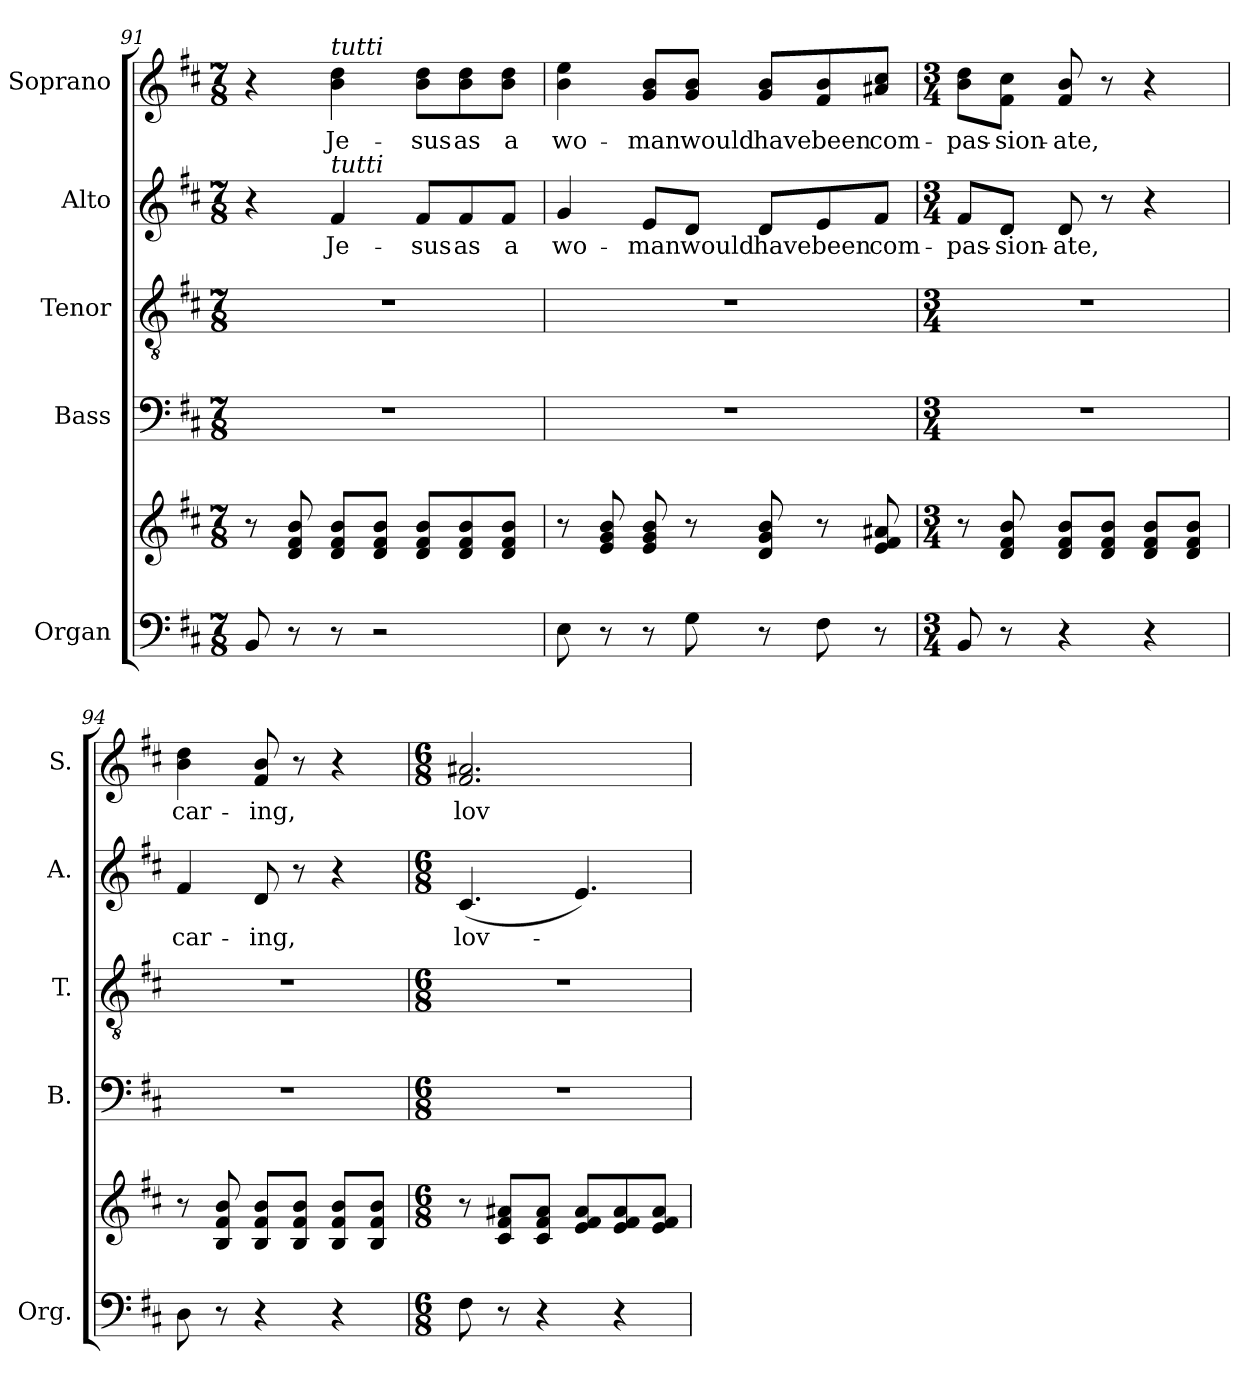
**kern	**kern	**kern	**kern	**kern	**text	**kern	**text
*part5	*part5	*part4	*part3	*part2	*part2	*part1	*part1
*staff6	*staff5	*staff4	*staff3	*staff2	*staff2	*staff1	*staff1
*I"Organ	*	*I"Bass	*I"Tenor	*I"Alto	*	*I"Soprano	*
*I'Org.	*	*I'B.	*I'T.	*I'A.	*	*I'S.	*
!!LO:PB:g=z
*clefF4	*clefG2	*clefF4	*clefGv2	*clefG2	*	*clefG2	*
*	*	*	*ITrd7c12	*	*	*	*
*k[f#c#]	*k[f#c#]	*k[f#c#]	*k[f#c#]	*k[f#c#]	*	*k[f#c#]	*
*D:	*D:	*D:	*D:	*D:	*	*D:	*
*M7/8	*M7/8	*M7/8	*M7/8	*M7/8	*	*M7/8	*
=91	=91	=91	=91	=91	=91	=91	=91
!	!	!LO:N:vis=1	!LO:N:vis=1	!	!	!	!
8BBi/	8r	2..r	2..r	4r	.	4r	.
8r	8di/ 8f#i 8bi	.	.	.	.	.	.
!	!	!	!	!	!LO:LY:b:color=#000000	!	!
!	!	!	!	!	!	!LO:TX:a:i:t=tutti	!
!	!	!	!	!LO:TX:a:i:t=tutti	!	!	!
!	!	!	!	!	!	!	!LO:LY:b:color=#000000
8r	8di/ 8f#i/ 8bi/L	.	.	4f#i/	Je-	4bi\ 4ddi	Je-
2r	8di/ 8f#i/ 8bi/J	.	.	.	.	.	.
!	!	!	!	!	!LO:LY:b:color=#000000	!	!
!	!	!	!	!	!	!	!LO:LY:b:color=#000000
.	8di/ 8f#i/ 8bi/L	.	.	8f#i/L	-sus	8bi\ 8ddi\L	-sus
!	!	!	!	!	!LO:LY:b:color=#000000	!	!
!	!	!	!	!	!	!	!LO:LY:b:color=#000000
.	8di/ 8f#i/ 8bi/	.	.	8f#i/	as	8bi\ 8ddi\	as
!	!	!	!	!	!LO:LY:b:color=#000000	!	!
!	!	!	!	!	!	!	!LO:LY:b:color=#000000
.	8di/ 8f#i/ 8bi/J	.	.	8f#i/J	a	8bi\ 8ddi\J	a
=92	=92	=92	=92	=92	=92	=92	=92
!	!	!LO:N:vis=1	!LO:N:vis=1	!	!	!	!
!	!	!	!	!	!LO:LY:b:color=#000000	!	!
!	!	!	!	!	!	!	!LO:LY:b:color=#000000
8Ei\	8r	2..r	2..r	4gi/	wo-	4bi\ 4eei	wo-
8r	8ei/ 8gi 8bi	.	.	.	.	.	.
!	!	!	!	!	!LO:LY:b:color=#000000	!	!
!	!	!	!	!	!	!	!LO:LY:b:color=#000000
8r	8ei/ 8gi 8bi	.	.	8ei/L	-man	8gi/ 8bi/L	-man
!	!	!	!	!	!LO:LY:b:color=#000000	!	!
!	!	!	!	!	!	!	!LO:LY:b:color=#000000
8Gi\	8r	.	.	8di/J	would	8gi/ 8bi/J	would
!	!	!	!	!	!LO:LY:b:color=#000000	!	!
!	!	!	!	!	!	!	!LO:LY:b:color=#000000
8r	8di/ 8gi 8bi	.	.	8di/L	have	8gi/ 8bi/L	have
!	!	!	!	!	!LO:LY:b:color=#000000	!	!
!	!	!	!	!	!	!	!LO:LY:b:color=#000000
8F#i\	8r	.	.	8ei/	been	8f#i/ 8bi/	been
!	!	!	!	!	!LO:LY:b:color=#000000	!	!
!	!	!	!	!	!	!	!LO:LY:b:color=#000000
8r	8ei/ 8f#i 8a#Xi	.	.	8f#i/J	com-	8a#Xi/ 8cc#i/J	com-
=93	=93	=93	=93	=93	=93	=93	=93
*M3/4	*M3/4	*M3/4	*M3/4	*M3/4	*	*M3/4	*
!	!	!LO:N:vis=1	!LO:N:vis=1	!	!	!	!
!	!	!	!	!	!LO:LY:b:color=#000000	!	!
!	!	!	!	!	!	!	!LO:LY:b:color=#000000
8BBi/	8r	2.r	2.r	8f#i/L	-pas-	8bi\ 8ddi\L	-pas-
!	!	!	!	!	!LO:LY:b:color=#000000	!	!
!	!	!	!	!	!	!	!LO:LY:b:color=#000000
8r	8di/ 8f#i 8bi	.	.	8di/J	-sion-	8f#i\ 8cc#i\J	-sion-
!	!	!	!	!	!LO:LY:b:color=#000000	!	!
!	!	!	!	!	!	!	!LO:LY:b:color=#000000
4r	8di/ 8f#i/ 8bi/L	.	.	8di/	-ate,	8f#i/ 8bi	-ate,
.	8di/ 8f#i/ 8bi/J	.	.	8r	.	8r	.
4r	8di/ 8f#i/ 8bi/L	.	.	4r	.	4r	.
.	8di/ 8f#i/ 8bi/J	.	.	.	.	.	.
=94	=94	=94	=94	=94	=94	=94	=94
!	!	!LO:N:vis=1	!LO:N:vis=1	!	!	!	!
!	!	!	!	!	!LO:LY:b:color=#000000	!	!
!	!	!	!	!	!	!	!LO:LY:b:color=#000000
8Di\	8r	2.r	2.r	4f#i/	car-	4bi\ 4ddi	car-
8r	8Bi/ 8f#i 8bi	.	.	.	.	.	.
!	!	!	!	!	!LO:LY:b:color=#000000	!	!
!	!	!	!	!	!	!	!LO:LY:b:color=#000000
4r	8Bi/ 8f#i/ 8bi/L	.	.	8di/	-ing,	8f#i/ 8bi	-ing,
.	8Bi/ 8f#i/ 8bi/J	.	.	8r	.	8r	.
4r	8Bi/ 8f#i/ 8bi/L	.	.	4r	.	4r	.
.	8Bi/ 8f#i/ 8bi/J	.	.	.	.	.	.
!!LO:LB:g=z
=95	=95	=95	=95	=95	=95	=95	=95
*M6/8	*M6/8	*M6/8	*M6/8	*M6/8	*	*M6/8	*
!	!	!LO:N:vis=1	!LO:N:vis=1	!	!	!	!
!	!	!	!	!	!LO:LY:b:color=#000000	!	!
!	!	!	!	!	!	!	!LO:LY:b:color=#000000
8F#i\	8r	2.r	2.r	(4.c#i/	lov-	2.f#i/ 2.a#Xi	lov-
8r	8c#i/ 8f#i/ 8a#Xi/L	.	.	.	.	.	.
4r	8c#i/ 8f#i/ 8a#i/J	.	.	.	.	.	.
.	8ei/ 8f#i/ 8a#i/L	.	.	4.ei/)	.	.	.
4r	8ei/ 8f#i/ 8a#i/	.	.	.	.	.	.
.	8ei/ 8f#i/ 8a#i/J	.	.	.	.	.	.
=	=	=	=	=	=	=	=
*-	*-	*-	*-	*-	*-	*-	*-
